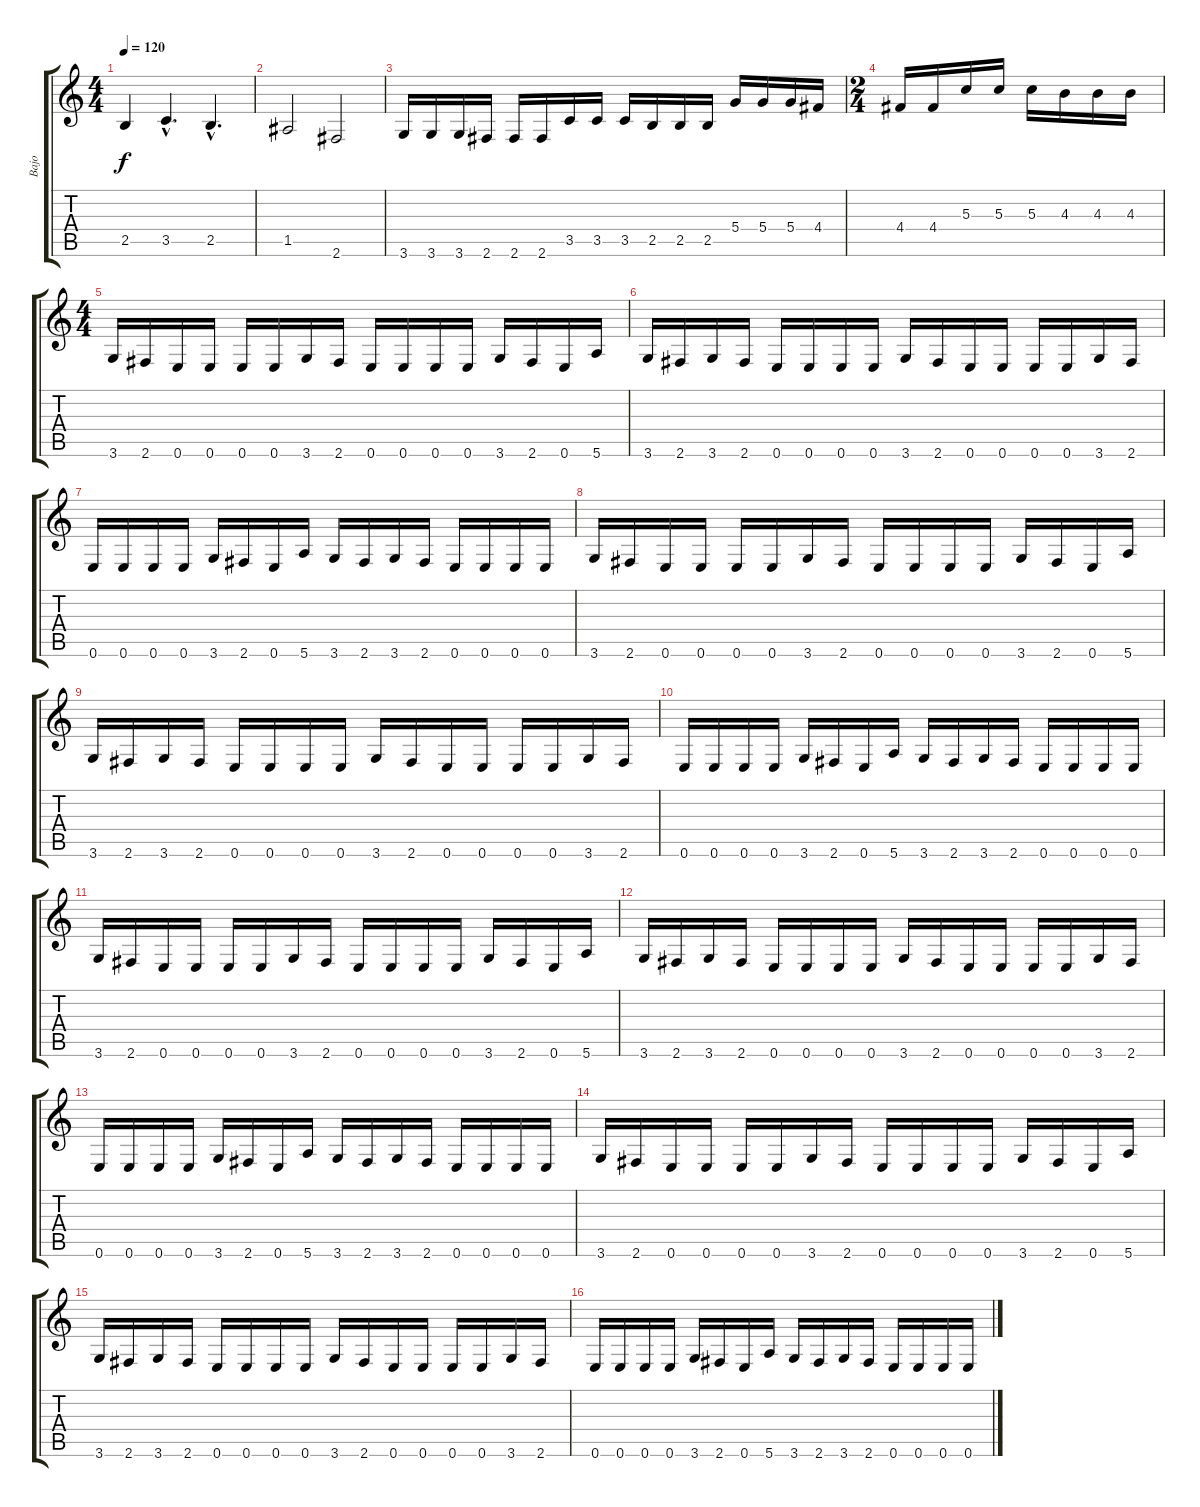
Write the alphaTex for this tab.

\track ("Bajo" "Bajo") {instrument electricbassfinger}
\staff {score tabs}
\tuning (E4 B3 G3 D3 A2 E2) {hide}
\ts (4 4)
\tempo 120
\clef g2
\ks c
2.5{t}.4{dy f} 3.5{hac}.4{d} 2.5{hac}.4{d} |
1.5.2 2.6.2 |
3.6.16 3.6.16 3.6.16 2.6.16 2.6.16 2.6.16 3.5.16 3.5.16 3.5.16 2.5.16 2.5.16 2.5.16 5.4.16 5.4.16 5.4.16 4.4.16 |
\ts (2 4)
4.4.16 4.4.16 5.3.16 5.3.16 5.3.16 4.3.16 4.3.16 4.3.16 |
\ts (4 4)
3.6.16 2.6.16 0.6.16 0.6.16 0.6.16 0.6.16 3.6.16 2.6.16 0.6.16 0.6.16 0.6.16 0.6.16 3.6.16 2.6.16 0.6.16 5.6.16 |
3.6.16 2.6.16 3.6.16 2.6.16 0.6.16 0.6.16 0.6.16 0.6.16 3.6.16 2.6.16 0.6.16 0.6.16 0.6.16 0.6.16 3.6.16 2.6.16 |
0.6.16 0.6.16 0.6.16 0.6.16 3.6.16 2.6.16 0.6.16 5.6.16 3.6.16 2.6.16 3.6.16 2.6.16 0.6.16 0.6.16 0.6.16 0.6.16 |
3.6.16 2.6.16 0.6.16 0.6.16 0.6.16 0.6.16 3.6.16 2.6.16 0.6.16 0.6.16 0.6.16 0.6.16 3.6.16 2.6.16 0.6.16 5.6.16 |
3.6.16 2.6.16 3.6.16 2.6.16 0.6.16 0.6.16 0.6.16 0.6.16 3.6.16 2.6.16 0.6.16 0.6.16 0.6.16 0.6.16 3.6.16 2.6.16 |
0.6.16 0.6.16 0.6.16 0.6.16 3.6.16 2.6.16 0.6.16 5.6.16 3.6.16 2.6.16 3.6.16 2.6.16 0.6.16 0.6.16 0.6.16 0.6.16 |
3.6.16 2.6.16 0.6.16 0.6.16 0.6.16 0.6.16 3.6.16 2.6.16 0.6.16 0.6.16 0.6.16 0.6.16 3.6.16 2.6.16 0.6.16 5.6.16 |
3.6.16 2.6.16 3.6.16 2.6.16 0.6.16 0.6.16 0.6.16 0.6.16 3.6.16 2.6.16 0.6.16 0.6.16 0.6.16 0.6.16 3.6.16 2.6.16 |
0.6.16 0.6.16 0.6.16 0.6.16 3.6.16 2.6.16 0.6.16 5.6.16 3.6.16 2.6.16 3.6.16 2.6.16 0.6.16 0.6.16 0.6.16 0.6.16 |
3.6.16 2.6.16 0.6.16 0.6.16 0.6.16 0.6.16 3.6.16 2.6.16 0.6.16 0.6.16 0.6.16 0.6.16 3.6.16 2.6.16 0.6.16 5.6.16 |
3.6.16 2.6.16 3.6.16 2.6.16 0.6.16 0.6.16 0.6.16 0.6.16 3.6.16 2.6.16 0.6.16 0.6.16 0.6.16 0.6.16 3.6.16 2.6.16 |
0.6.16 0.6.16 0.6.16 0.6.16 3.6.16 2.6.16 0.6.16 5.6.16 3.6.16 2.6.16 3.6.16 2.6.16 0.6.16 0.6.16 0.6.16 0.6.16
